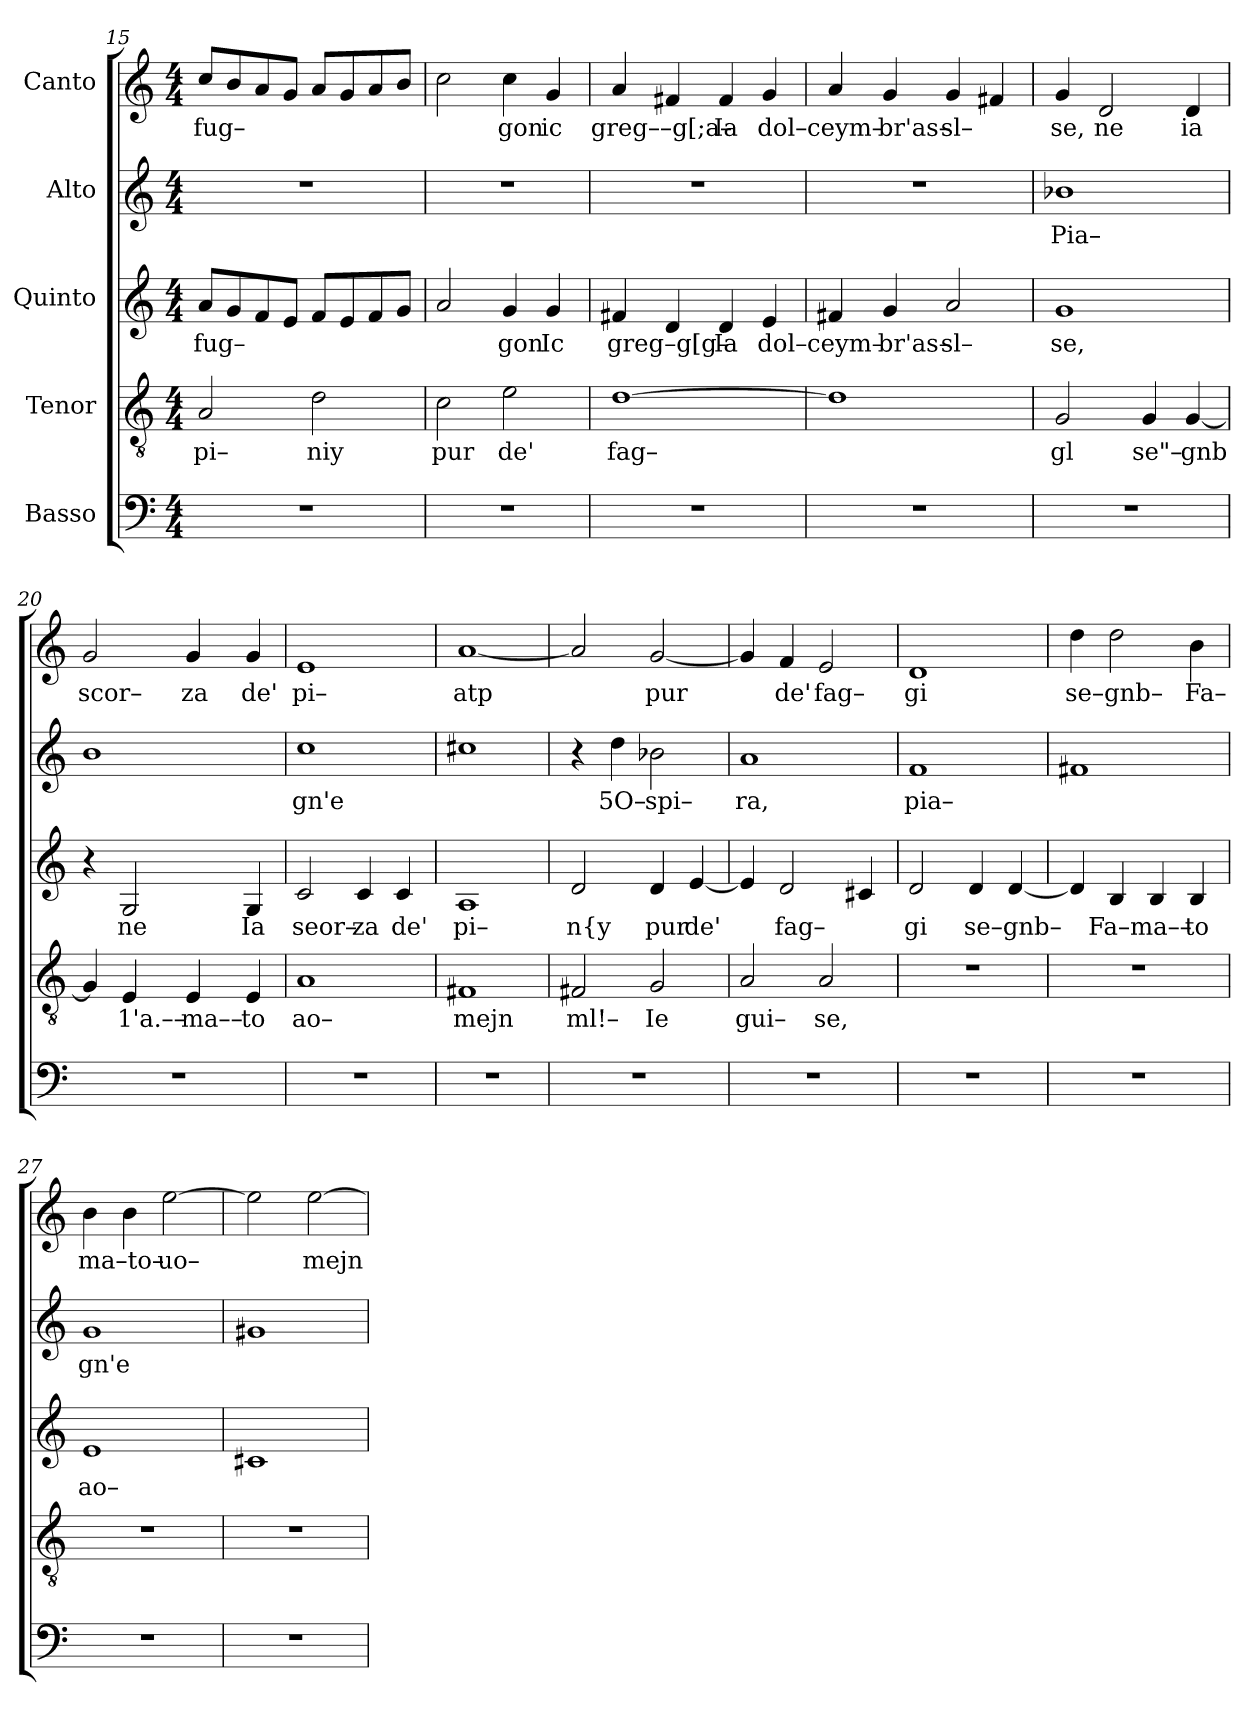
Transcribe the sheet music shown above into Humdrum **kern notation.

**kern	**kern	**text	**kern	**text	**kern	**text	**kern	**text
*part5	*part4	*part4	*part3	*part3	*part2	*part2	*part1	*part1
*staff5	*staff4	*staff4	*staff3	*staff3	*staff2	*staff2	*staff1	*staff1
*I"Basso	*I"Tenor	*	*I"Quinto	*	*I"Alto	*	*I"Canto	*
*clefF4	*clefGv2	*	*clefG2	*	*clefG2	*	*clefG2	*
*k[]	*k[]	*	*k[]	*	*k[]	*	*k[]	*
*M4/4	*M4/4	*	*M4/4	*	*M4/4	*	*M4/4	*
=15	=15	=15	=15	=15	=15	=15	=15	=15
!	!	!LO:LY:b	!	!LO:LY:b	!	!	!	!LO:LY:b
1r	2A/	pi–	8a/L	fug–	1r	.	8cc/L	fug–
.	.	.	8g/	.	.	.	8b/	.
.	.	.	8f/	.	.	.	8a/	.
.	.	.	8e/J	.	.	.	8g/J	.
!	!	!LO:LY:b	!	!	!	!	!	!
.	2d\	niy	8f/L	.	.	.	8a/L	.
.	.	.	8e/	.	.	.	8g/	.
.	.	.	8f/	.	.	.	8a/	.
.	.	.	8g/J	.	.	.	8b/J	.
=16	=16	=16	=16	=16	=16	=16	=16	=16
!	!	!LO:LY:b	!	!	!	!	!	!
1r	2c\	pur	2a/	.	1r	.	2cc\	.
!	!	!LO:LY:b	!	!LO:LY:b	!	!	!	!LO:LY:b
.	2e\	de'	4g/	gon	.	.	4cc\	gon
!	!	!	!	!LO:LY:b	!	!	!	!LO:LY:b
.	.	.	4g/	Ic	.	.	4g/	ic
=17	=17	=17	=17	=17	=17	=17	=17	=17
!	!	!LO:LY:b	!	!LO:LY:b	!	!	!	!LO:LY:b
1r	[1d	fag–	4f#X/	greg–g[g–	1r	.	4a/	greg––g[;a–
.	.	.	4d/	.	.	.	4f#X/	.
!	!	!	!	!LO:LY:b	!	!	!	!LO:LY:b
.	.	.	4d/	Ia	.	.	4f#/	Ia
!	!	!	!	!LO:LY:b	!	!	!	!LO:LY:b
.	.	.	4e/	dol–	.	.	4g/	dol–
=18	=18	=18	=18	=18	=18	=18	=18	=18
!	!	!	!	!LO:LY:b	!	!	!	!LO:LY:b
1r	1d]	.	4f#X/	ceym–	1r	.	4a/	ceym–
!	!	!	!	!LO:LY:b	!	!	!	!LO:LY:b
.	.	.	4g/	br'as–	.	.	4g/	br'as–
!	!	!	!	!LO:LY:b	!	!	!	!LO:LY:b
.	.	.	2a/	sl–	.	.	4g/	sl–
.	.	.	.	.	.	.	4f#X/	.
=19	=19	=19	=19	=19	=19	=19	=19	=19
!	!	!LO:LY:b	!	!LO:LY:b	!	!LO:LY:b	!	!LO:LY:b
1r	2G/	gl	1g	se,	1b-X	Pia–	4g/	se,
!	!	!	!	!	!	!	!	!LO:LY:b
.	.	.	.	.	.	.	2d/	ne
!	!	!LO:LY:b	!	!	!	!	!	!
.	4G/	se"–	.	.	.	.	.	.
!	!	!LO:LY:b	!	!	!	!	!	!LO:LY:b
.	[4G/	gnb	.	.	.	.	4d/	ia
=20	=20	=20	=20	=20	=20	=20	=20	=20
!	!	!	!	!	!	!	!	!LO:LY:b
1r	4G/]	.	4r	.	1b	.	2g/	scor–
!	!	!LO:LY:b	!	!LO:LY:b	!	!	!	!
.	4E/	1'a.––	2G/	ne	.	.	.	.
!	!	!LO:LY:b	!	!	!	!	!	!LO:LY:b
.	4E/	ma––	.	.	.	.	4g/	za
!	!	!LO:LY:b	!	!LO:LY:b	!	!	!	!LO:LY:b
.	4E/	to	4G/	Ia	.	.	4g/	de'
=21	=21	=21	=21	=21	=21	=21	=21	=21
!	!	!LO:LY:b	!	!LO:LY:b	!	!LO:LY:b	!	!LO:LY:b
1r	1A	ao–	2c/	seor–	1cc	gn'e	1e	pi–
!	!	!	!	!LO:LY:b	!	!	!	!
.	.	.	4c/	za	.	.	.	.
!	!	!	!	!LO:LY:b	!	!	!	!
.	.	.	4c/	de'	.	.	.	.
=22	=22	=22	=22	=22	=22	=22	=22	=22
!	!	!LO:LY:b	!	!LO:LY:b	!	!	!	!LO:LY:b
1r	1F#X	mejn	1A	pi–	1cc#X	.	[1a	atp
=23	=23	=23	=23	=23	=23	=23	=23	=23
!	!	!LO:LY:b	!	!LO:LY:b	!	!	!	!
1r	2F#X/	ml!–	2d/	n{y	4r	.	2a/]	.
!	!	!	!	!	!	!LO:LY:b	!	!
.	.	.	.	.	4dd\	5O–	.	.
!	!	!LO:LY:b	!	!LO:LY:b	!	!LO:LY:b	!	!LO:LY:b
.	2G/	Ie	4d/	pur	2b-X\	spi–	[2g/	pur
!	!	!	!	!LO:LY:b	!	!	!	!
.	.	.	[4e/	de'	.	.	.	.
=24	=24	=24	=24	=24	=24	=24	=24	=24
!	!	!LO:LY:b	!	!	!	!LO:LY:b	!	!
1r	2A/	gui–	4e/]	.	1a	ra,	4g/]	.
!	!	!	!	!LO:LY:b	!	!	!	!LO:LY:b
.	.	.	2d/	fag–	.	.	4f/	de'
!	!	!LO:LY:b	!	!	!	!	!	!LO:LY:b
.	2A/	se,	.	.	.	.	2e/	fag–
.	.	.	4c#X/	.	.	.	.	.
=25	=25	=25	=25	=25	=25	=25	=25	=25
!	!	!	!	!LO:LY:b	!	!LO:LY:b	!	!LO:LY:b
1r	1r	.	2d/	gi	1f	pia–	1d	gi
!	!	!	!	!LO:LY:b	!	!	!	!
.	.	.	4d/	se–gnb–	.	.	.	.
.	.	.	[4d/	.	.	.	.	.
=26	=26	=26	=26	=26	=26	=26	=26	=26
!	!	!	!	!	!	!	!	!LO:LY:b
1r	1r	.	4d/]	.	1f#X	.	4dd\	se–gnb–
!	!	!	!	!LO:LY:b	!	!	!	!
.	.	.	4B/	Fa–ma––	.	.	2dd\	.
.	.	.	4B/	.	.	.	.	.
!	!	!	!	!LO:LY:b	!	!	!	!LO:LY:b
.	.	.	4B/	to	.	.	4b\	Fa–
=27	=27	=27	=27	=27	=27	=27	=27	=27
!	!	!	!	!LO:LY:b	!	!LO:LY:b	!	!LO:LY:b
1r	1r	.	1e	ao–	1g	gn'e	4b\	ma–to–
.	.	.	.	.	.	.	4b\	.
!	!	!	!	!	!	!	!	!LO:LY:b
.	.	.	.	.	.	.	[2ee\	uo–
=28	=28	=28	=28	=28	=28	=28	=28	=28
1r	1r	.	1c#X	.	1g#X	.	2ee\]	.
!	!	!	!	!	!	!	!	!LO:LY:b
.	.	.	.	.	.	.	[2ee\	mejn
=	=	=	=	=	=	=	=	=
*-	*-	*-	*-	*-	*-	*-	*-	*-
